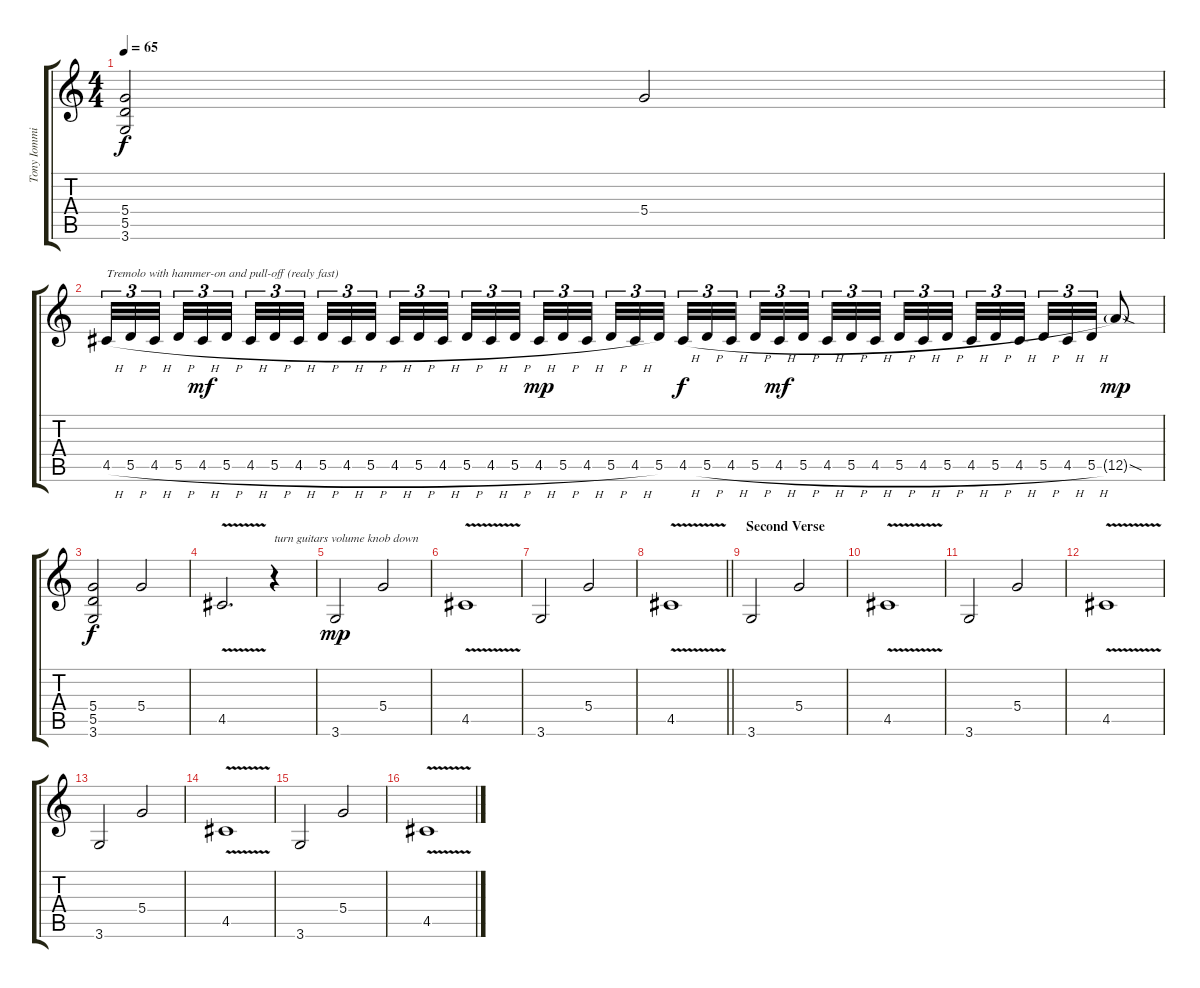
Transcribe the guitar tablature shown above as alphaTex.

\track ("Tony Iommi Guitar 1" "Tony Iommi") {instrument overdrivenguitar}
\staff {score tabs}
\tuning (E4 B3 G3 D3 A2 E2) {hide}
\ts (4 4)
\tempo 65
\clef g2
\ks c
(5.4 5.5 3.6).2{dy f} 5.4.2 |
4.5{h}.32{tu (3 2) txt "Tremolo with hammer-on and pull-off (realy fast)"} 5.5{h}.32{tu (3 2)} 4.5{h}.32{tu (3 2) beam splitsecondary} 5.5{h}.32{tu (3 2)} 4.5{h}.32{tu (3 2) dy mf} 5.5{h}.32{tu (3 2) beam splitsecondary} 4.5{h}.32{tu (3 2)} 5.5{h}.32{tu (3 2)} 4.5{h}.32{tu (3 2) beam splitsecondary} 5.5{h}.32{tu (3 2)} 4.5{h}.32{tu (3 2)} 5.5{h}.32{tu (3 2)} 4.5{h}.32{tu (3 2)} 5.5{h}.32{tu (3 2)} 4.5{h}.32{tu (3 2) beam splitsecondary} 5.5{h}.32{tu (3 2)} 4.5{h}.32{tu (3 2)} 5.5{h}.32{tu (3 2) beam splitsecondary} 4.5{h}.32{tu (3 2) dy mp} 5.5{h}.32{tu (3 2)} 4.5{h}.32{tu (3 2) beam splitsecondary} 5.5{h}.32{tu (3 2)} 4.5{h}.32{tu (3 2)} 5.5.32{tu (3 2)} 4.5{h}.32{tu (3 2) dy f} 5.5{h}.32{tu (3 2)} 4.5{h}.32{tu (3 2) beam splitsecondary} 5.5{h}.32{tu (3 2)} 4.5{h}.32{tu (3 2) dy mf} 5.5{h}.32{tu (3 2) beam splitsecondary} 4.5{h}.32{tu (3 2)} 5.5{h}.32{tu (3 2)} 4.5{h}.32{tu (3 2) beam splitsecondary} 5.5{h}.32{tu (3 2)} 4.5{h}.32{tu (3 2)} 5.5{h}.32{tu (3 2)} 4.5{h}.32{tu (3 2)} 5.5{h}.32{tu (3 2)} 4.5{h}.32{tu (3 2) beam splitsecondary} 5.5{h}.32{tu (3 2)} 4.5{h}.32{tu (3 2)} 5.5{h}.32{tu (3 2)} 12.5{sod g}.8{dy mp} |
(5.4 5.5 3.6).2{dy f} 5.4.2 |
4.5{v}.2{d} r.4{txt "turn guitars volume knob down"} |
3.6.2{dy mp} 5.4.2 |
4.5{v}.1 |
3.6.2 5.4.2 |
\barLineRight lightlight
4.5{v}.1 |
\section ("" "Second Verse")
3.6.2 5.4.2 |
4.5{v}.1 |
3.6.2 5.4.2 |
4.5{v}.1 |
3.6.2 5.4.2 |
4.5{v}.1 |
3.6.2 5.4.2 |
4.5{v}.1
